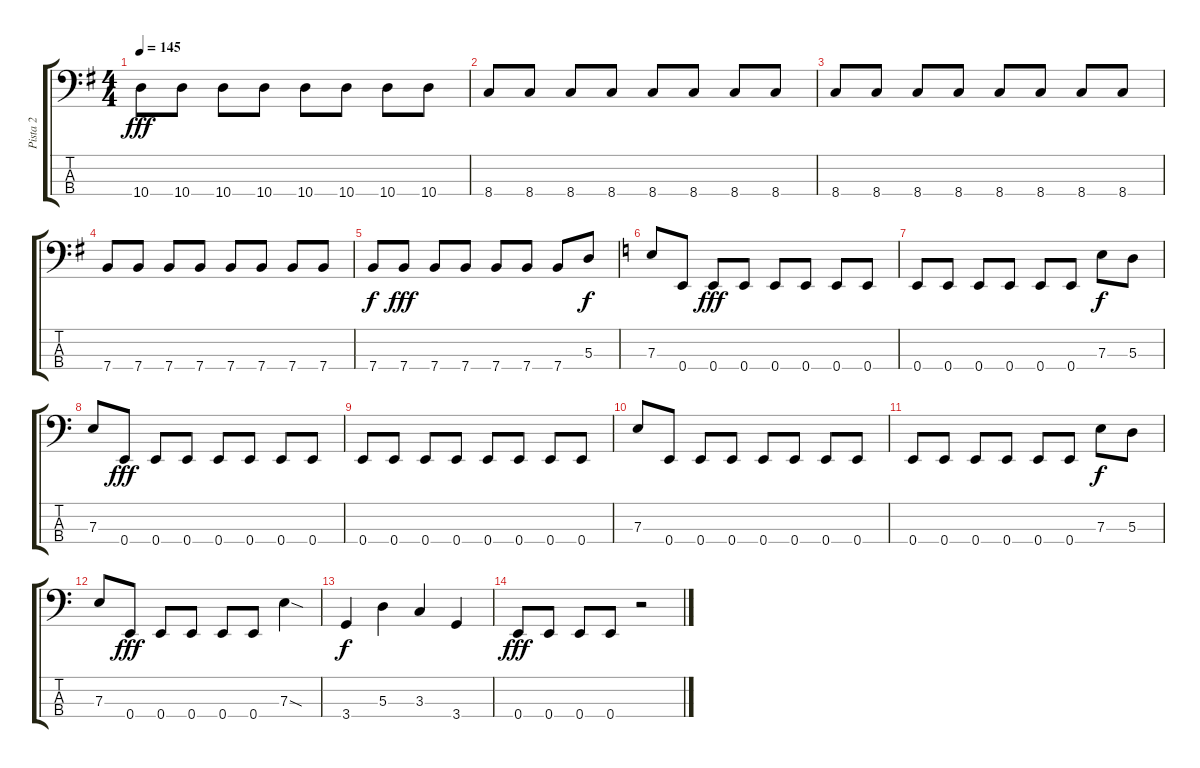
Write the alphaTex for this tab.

\track ("Pista 2" "Pista 2") {instrument electricbassfinger}
\staff {score tabs}
\tuning (G2 D2 A1 E1) {hide}
\ts (4 4)
\tempo 145
\clef f4
\ks g
10.4.8{dy fff} 10.4.8 10.4.8 10.4.8 10.4.8 10.4.8 10.4.8 10.4.8 |
8.4.8 8.4.8 8.4.8 8.4.8 8.4.8 8.4.8 8.4.8 8.4.8 |
8.4.8 8.4.8 8.4.8 8.4.8 8.4.8 8.4.8 8.4.8 8.4.8 |
7.4.8 7.4.8 7.4.8 7.4.8 7.4.8 7.4.8 7.4.8 7.4.8 |
7.4.8{dy f} 7.4.8{dy fff} 7.4.8 7.4.8 7.4.8 7.4.8 7.4.8 5.3.8{dy f} |
\ks c
7.3.8 0.4.8 0.4.8{dy fff} 0.4.8 0.4.8 0.4.8 0.4.8 0.4.8 |
0.4.8 0.4.8 0.4.8 0.4.8 0.4.8 0.4.8 7.3.8{dy f} 5.3.8 |
7.3.8 0.4.8{dy fff} 0.4.8 0.4.8 0.4.8 0.4.8 0.4.8 0.4.8 |
0.4.8 0.4.8 0.4.8 0.4.8 0.4.8 0.4.8 0.4.8 0.4.8 |
7.3.8 0.4.8 0.4.8 0.4.8 0.4.8 0.4.8 0.4.8 0.4.8 |
0.4.8 0.4.8 0.4.8 0.4.8 0.4.8 0.4.8 7.3.8{dy f} 5.3.8 |
7.3.8 0.4.8{dy fff} 0.4.8 0.4.8 0.4.8 0.4.8 7.3{sod}.4 |
3.4.4{dy f} 5.3.4 3.3.4 3.4.4 |
0.4.8{dy fff} 0.4.8 0.4.8 0.4.8 r.2
